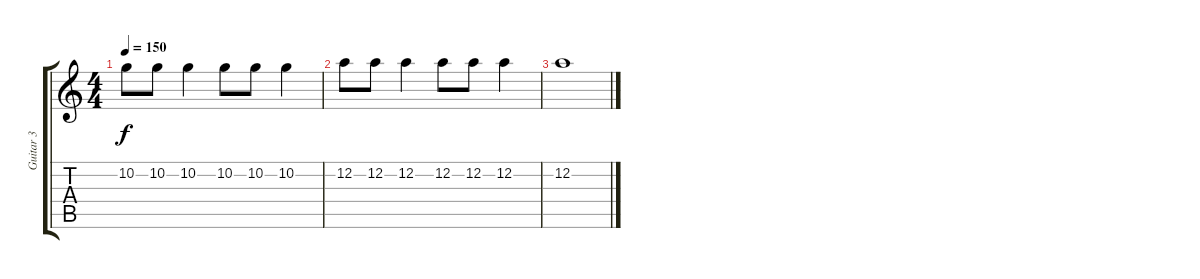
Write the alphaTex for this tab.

\track ("Guitar 3" "Guitar 3") {instrument overdrivenguitar}
\staff {score tabs}
\tuning (D4 A3 F3 C3 G2 D2) {hide}
\ts (4 4)
\tempo 150
\clef g2
\ks c
10.2{t}.8{dy f} 10.2.8 10.2.4 10.2.8 10.2.8 10.2.4 |
12.2.8 12.2.8 12.2.4 12.2.8 12.2.8 12.2.4 |
12.2.1
